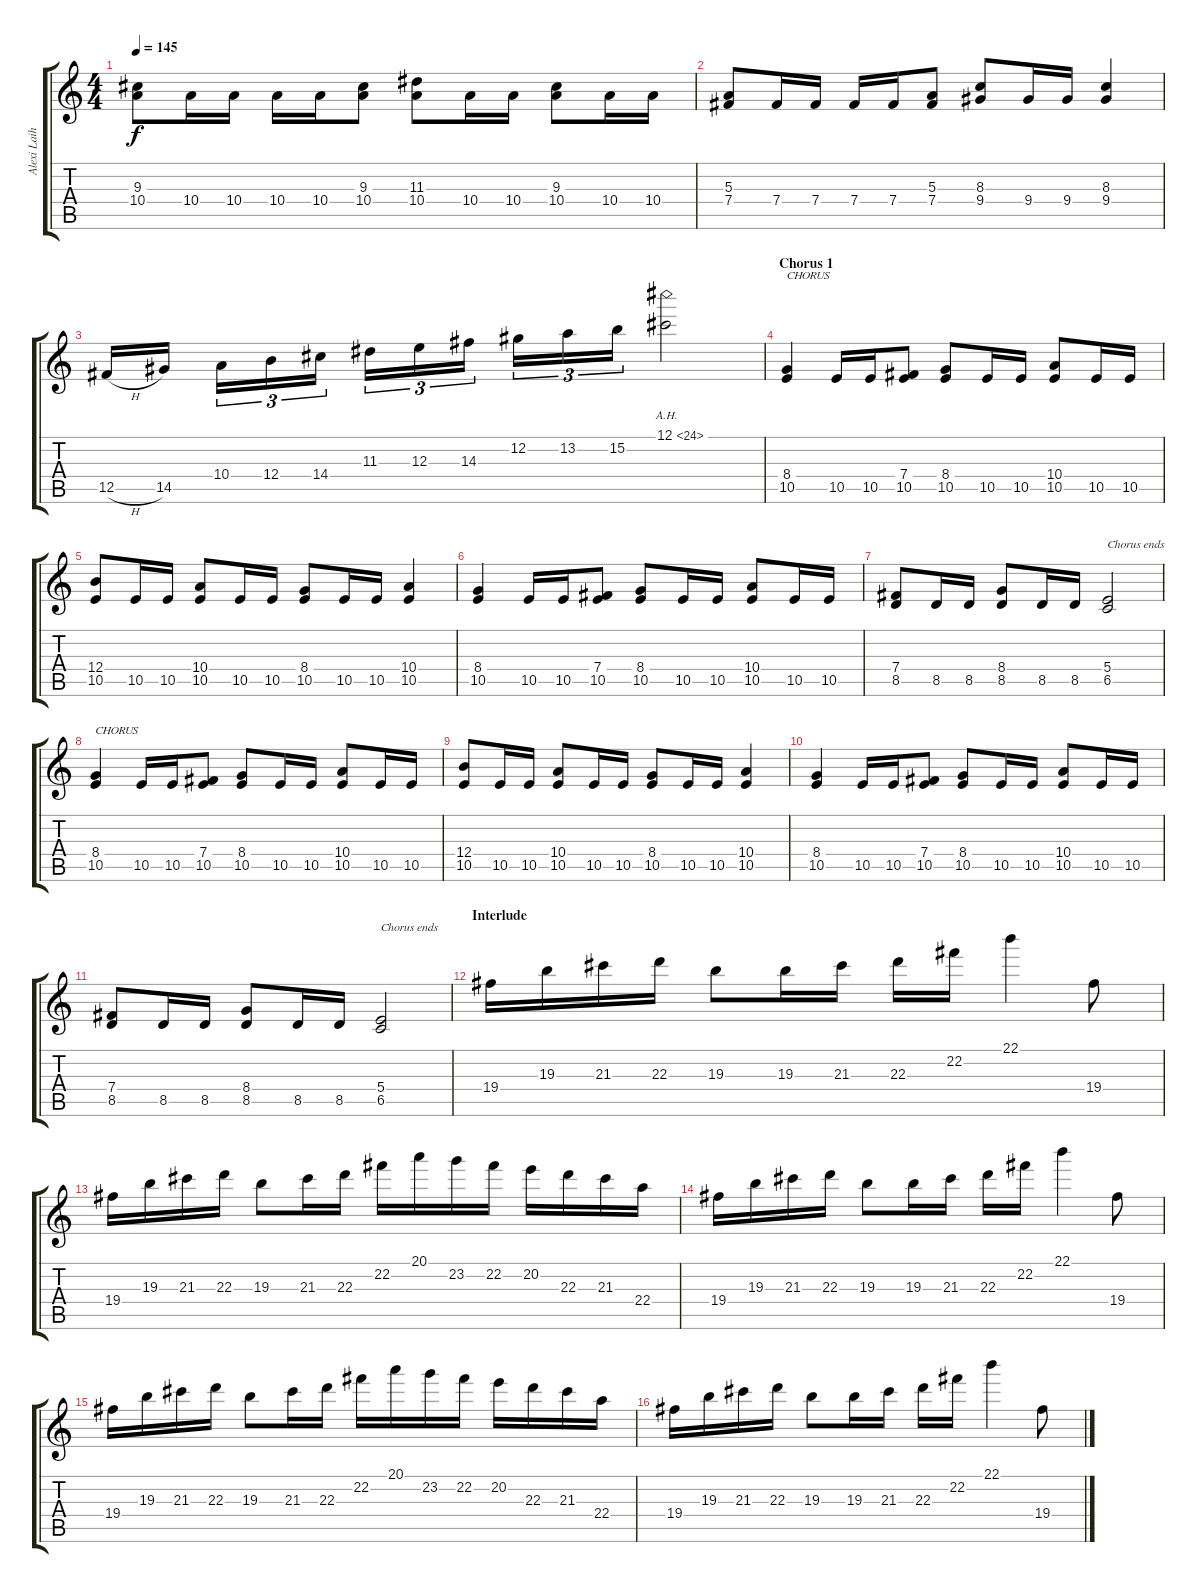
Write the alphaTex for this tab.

\track ("Alexi Laiho" "Alexi Laih") {instrument distortionguitar}
\staff {score tabs}
\tuning (Db4 Ab3 E3 B2 Gb2 Db2) {hide}
\ts (4 4)
\tempo 145
\clef g2
\ks c
(9.3 10.4).8{dy f} 10.4.16 10.4.16 10.4.16 10.4.16 (9.3 10.4).8 (11.3 10.4).8 10.4.16 10.4.16 (9.3 10.4).8 10.4.16 10.4.16 |
(5.3 7.4).8 7.4.16 7.4.16 7.4.16 7.4.16 (5.3 7.4).8 (8.3 9.4).8 9.4.16 9.4.16 (8.3 9.4).4 |
12.5{h}.16 14.5.16 10.4.16{tu (3 2)} 12.4.16{tu (3 2)} 14.4.16{tu (3 2)} 11.3.16{tu (3 2)} 12.3.16{tu (3 2)} 14.3.16{tu (3 2)} 12.2.16{tu (3 2)} 13.2.16{tu (3 2)} 15.2.16{tu (3 2)} 12.1{ah 12}.2 |
\section ("" "Chorus 1")
(8.4 10.5).4{txt "CHORUS"} 10.5.16 10.5.16 (7.4 10.5).8 (8.4 10.5).8 10.5.16 10.5.16 (10.4 10.5).8 10.5.16 10.5.16 |
(12.4 10.5).8 10.5.16 10.5.16 (10.4 10.5).8 10.5.16 10.5.16 (8.4 10.5).8 10.5.16 10.5.16 (10.4 10.5).4 |
(8.4 10.5).4 10.5.16 10.5.16 (7.4 10.5).8 (8.4 10.5).8 10.5.16 10.5.16 (10.4 10.5).8 10.5.16 10.5.16 |
(7.4 8.5).8 8.5.16 8.5.16 (8.4 8.5).8 8.5.16 8.5.16 (5.4 6.5).2{txt "Chorus ends"} |
(8.4 10.5).4{txt "CHORUS"} 10.5.16 10.5.16 (7.4 10.5).8 (8.4 10.5).8 10.5.16 10.5.16 (10.4 10.5).8 10.5.16 10.5.16 |
(12.4 10.5).8 10.5.16 10.5.16 (10.4 10.5).8 10.5.16 10.5.16 (8.4 10.5).8 10.5.16 10.5.16 (10.4 10.5).4 |
(8.4 10.5).4 10.5.16 10.5.16 (7.4 10.5).8 (8.4 10.5).8 10.5.16 10.5.16 (10.4 10.5).8 10.5.16 10.5.16 |
(7.4 8.5).8 8.5.16 8.5.16 (8.4 8.5).8 8.5.16 8.5.16 (5.4 6.5).2{txt "Chorus ends"} |
\section ("" "Interlude")
19.4.16 19.3.16 21.3.16 22.3.16 19.3.8 19.3.16 21.3.16 22.3.16 22.2.16 22.1.4 19.4.8 |
19.4.16 19.3.16 21.3.16 22.3.16 19.3.8 21.3.16 22.3.16 22.2.16 20.1.16 23.2.16 22.2.16 20.2.16 22.3.16 21.3.16 22.4.16 |
19.4.16 19.3.16 21.3.16 22.3.16 19.3.8 19.3.16 21.3.16 22.3.16 22.2.16 22.1.4 19.4.8 |
19.4.16 19.3.16 21.3.16 22.3.16 19.3.8 21.3.16 22.3.16 22.2.16 20.1.16 23.2.16 22.2.16 20.2.16 22.3.16 21.3.16 22.4.16 |
19.4.16 19.3.16 21.3.16 22.3.16 19.3.8 19.3.16 21.3.16 22.3.16 22.2.16 22.1.4 19.4.8
